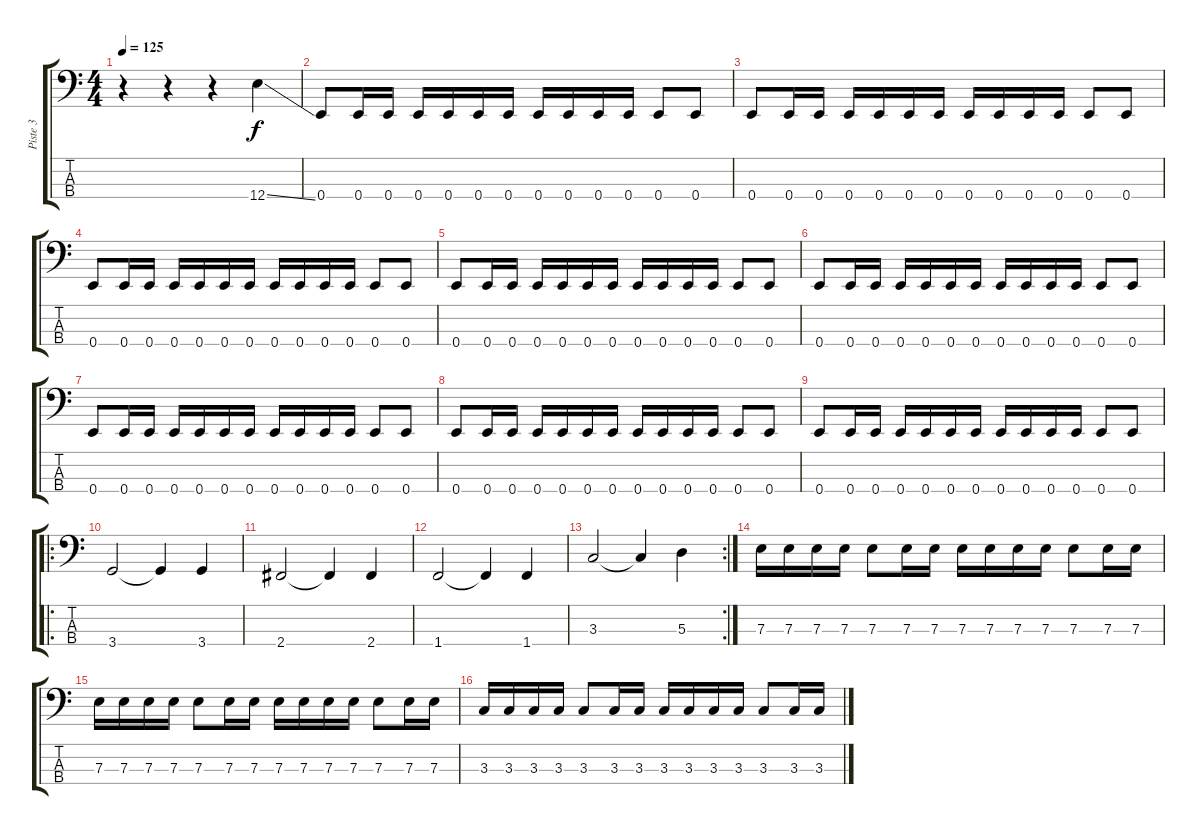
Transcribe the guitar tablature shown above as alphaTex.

\track ("Piste 3" "Piste 3") {instrument electricbassfinger}
\staff {score tabs}
\tuning (G2 D2 A1 E1) {hide}
\ts (4 4)
\tempo 125
\clef f4
\ks c
r.4{dy f instrument electricbassfinger} r.4 r.4 12.4{ss}.4 |
0.4.8 0.4.16 0.4.16 0.4.16 0.4.16 0.4.16 0.4.16 0.4.16 0.4.16 0.4.16 0.4.16 0.4.8 0.4.8 |
0.4.8 0.4.16 0.4.16 0.4.16 0.4.16 0.4.16 0.4.16 0.4.16 0.4.16 0.4.16 0.4.16 0.4.8 0.4.8 |
0.4.8 0.4.16 0.4.16 0.4.16 0.4.16 0.4.16 0.4.16 0.4.16 0.4.16 0.4.16 0.4.16 0.4.8 0.4.8 |
0.4.8 0.4.16 0.4.16 0.4.16 0.4.16 0.4.16 0.4.16 0.4.16 0.4.16 0.4.16 0.4.16 0.4.8 0.4.8 |
0.4.8 0.4.16 0.4.16 0.4.16 0.4.16 0.4.16 0.4.16 0.4.16 0.4.16 0.4.16 0.4.16 0.4.8 0.4.8 |
0.4.8 0.4.16 0.4.16 0.4.16 0.4.16 0.4.16 0.4.16 0.4.16 0.4.16 0.4.16 0.4.16 0.4.8 0.4.8 |
0.4.8 0.4.16 0.4.16 0.4.16 0.4.16 0.4.16 0.4.16 0.4.16 0.4.16 0.4.16 0.4.16 0.4.8 0.4.8 |
0.4.8 0.4.16 0.4.16 0.4.16 0.4.16 0.4.16 0.4.16 0.4.16 0.4.16 0.4.16 0.4.16 0.4.8 0.4.8 |
\ro
3.4.2 3.4{t}.4 3.4.4 |
2.4.2 2.4{t}.4 2.4.4 |
1.4.2 1.4{t}.4 1.4.4 |
\rc 2
3.3.2 3.3{t}.4 5.3.4 |
7.3.16 7.3.16 7.3.16 7.3.16 7.3.8 7.3.16 7.3.16 7.3.16 7.3.16 7.3.16 7.3.16 7.3.8 7.3.16 7.3.16 |
7.3.16 7.3.16 7.3.16 7.3.16 7.3.8 7.3.16 7.3.16 7.3.16 7.3.16 7.3.16 7.3.16 7.3.8 7.3.16 7.3.16 |
3.3.16 3.3.16 3.3.16 3.3.16 3.3.8 3.3.16 3.3.16 3.3.16 3.3.16 3.3.16 3.3.16 3.3.8 3.3.16 3.3.16
